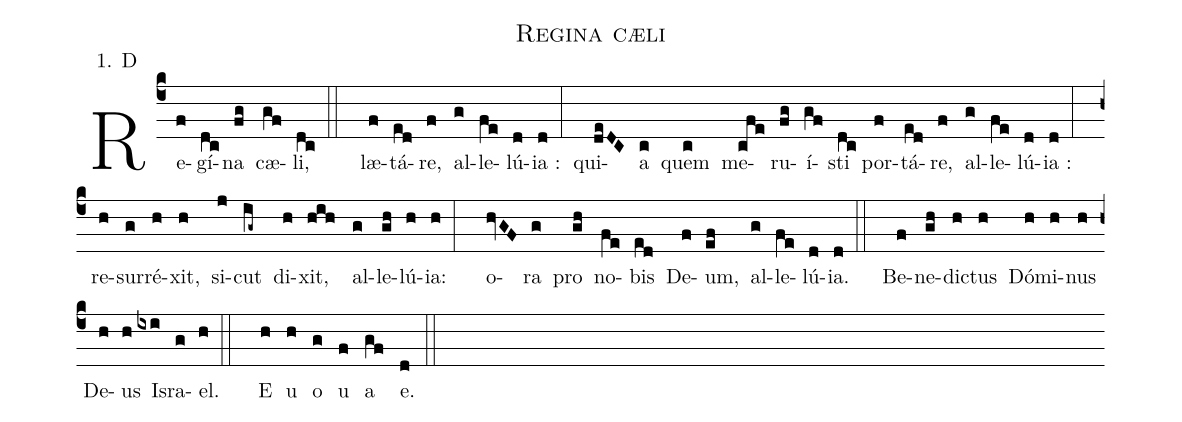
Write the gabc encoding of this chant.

name: Regina cæli;
annotation:1. D;
%%
(c4) Re(f)gí(dc)na(fg) cæ(gf)li,(dc::) læ(f)tá(ed)re,(f) al(g)le(fe)lú(d)ia :(d:) qui(deDC)a(c) quem(c) me(cfe)ru(fg)í(gf)sti(dc) por(f)tá(ed)re,(f) al(g)le(fe)lú(d)ia :(d:) re(h)sur(g)ré(h)xit,(h) si(j)cut(ig~) di(h)xit,(hih) al(g)le(gh)lú(h)ia:(h:) o(hvGF)ra(g) pro(gh) no(fe)bis(ed) De(f)um,(ef) al(g)le(fe)lú(d)ia.(d::) Be(f)ne(gh)dic(h)tus(h) Dó(h)mi(h)nus(h) De(h)us(h) Is(ixi)ra(g)el.(h::) E(h) u(h) o(g) u(f) a(gf) e.(d::)
